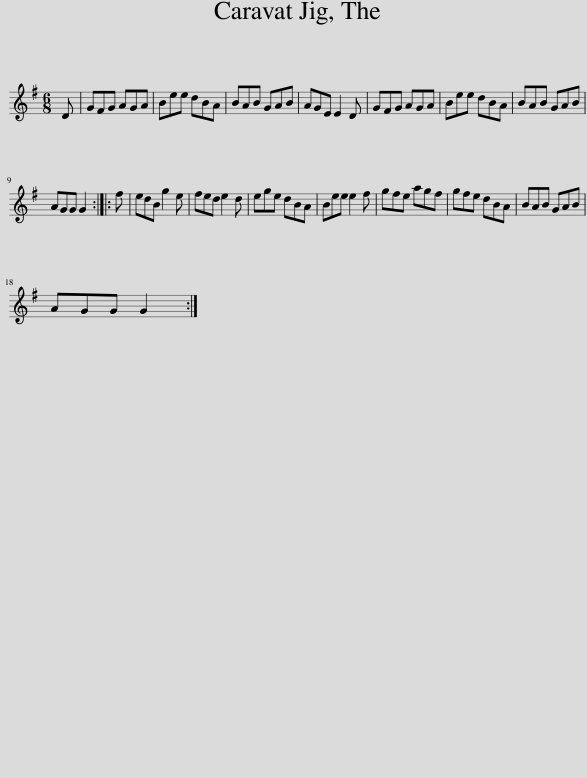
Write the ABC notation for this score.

X:1
L:1/8
M:6/8
I:linebreak $
K:G
V:1 treble
V:1
 D | GFG AGA | Bee dBA | BAB GAB | AGE E2 D | %5
 GFG AGA | Bee dBA | BAB GAB |$ AGG G2 :: f | %10
 edB g2 e | fed e2 d | ege dBA | Bee e2 f | gfe agf | %15
 gfe dBA | BAB GAB |$ AGG G2 :| %18
